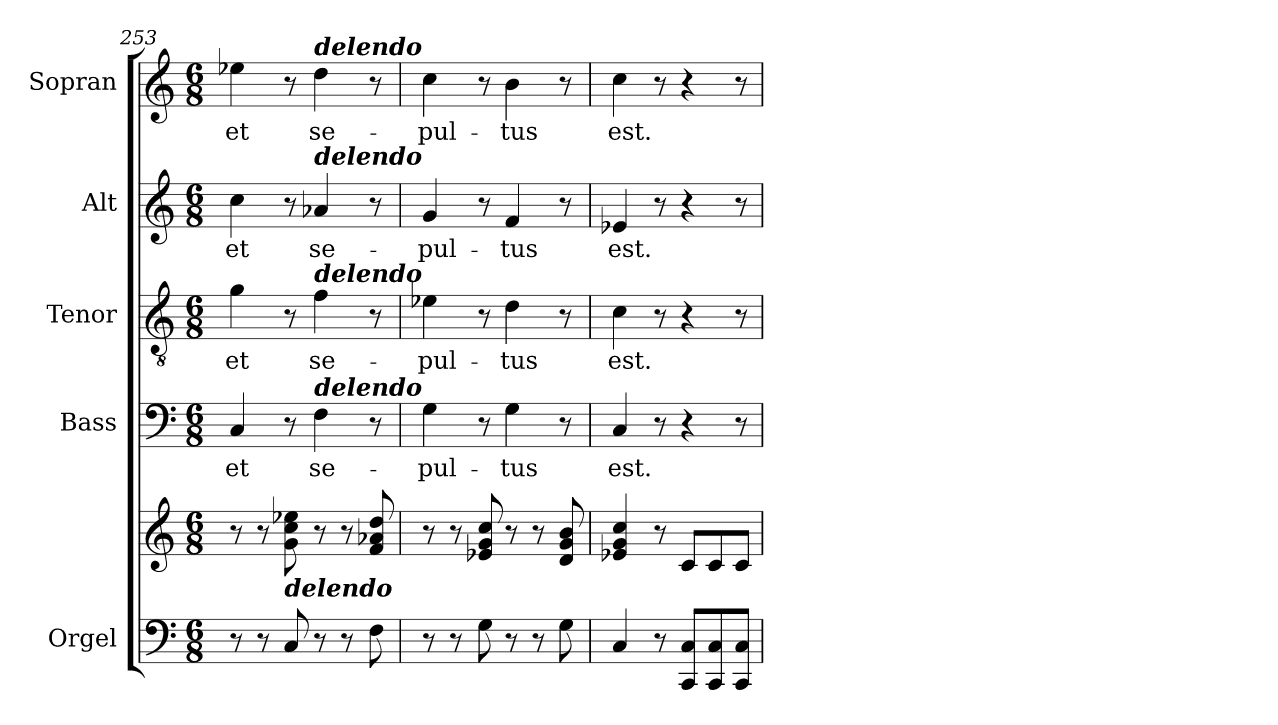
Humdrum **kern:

**kern	**kern	**kern	**text	**kern	**text	**kern	**text	**kern	**text
*part5	*part5	*part4	*part4	*part3	*part3	*part2	*part2	*part1	*part1
*staff6	*staff5	*staff4	*staff4	*staff3	*staff3	*staff2	*staff2	*staff1	*staff1
*I"Orgel	*	*I"Bass	*	*I"Tenor	*	*I"Alt	*	*I"Sopran	*
*I'Org.	*	*I'B.	*	*I'T.	*	*I'A.	*	*I'S.	*
*clefF4	*clefG2	*clefF4	*	*clefGv2	*	*clefG2	*	*clefG2	*
*k[]	*k[]	*k[]	*	*k[]	*	*k[]	*	*k[]	*
*C:	*C:	*C:	*	*C:	*	*C:	*	*C:	*
*M6/8	*M6/8	*M6/8	*	*M6/8	*	*M6/8	*	*M6/8	*
=253	=253	=253	=253	=253	=253	=253	=253	=253	=253
!	!	!	!LO:LY:b	!	!LO:LY:b	!	!LO:LY:b	!	!LO:LY:b
8r	8r	4C/	et	4g\	et	4cc\	et	4ee-X\	et
8r	8r	.	.	.	.	.	.	.	.
!	!LO:TX:b:Bi:t=delendo	!	!	!	!	!	!	!	!
8C/	8g\ 8cc\ 8ee-X\	8r	.	8r	.	8r	.	8r	.
!	!	!	!	!	!	!	!	!LO:TX:a:Bi:t=delendo	!
!	!	!	!	!	!	!LO:TX:a:Bi:t=delendo	!	!	!
!	!	!	!	!LO:TX:a:Bi:t=delendo	!	!	!	!	!
!	!	!LO:TX:a:Bi:t=delendo	!	!	!	!	!	!	!
!	!	!	!LO:LY:b	!	!LO:LY:b	!	!LO:LY:b	!	!LO:LY:b
8r	8r	4F\	se-	4f\	se-	4a-X/	se-	4dd\	se-
8r	8r	.	.	.	.	.	.	.	.
8F\	8f/ 8a-X/ 8dd/	8r	.	8r	.	8r	.	8r	.
=254	=254	=254	=254	=254	=254	=254	=254	=254	=254
!	!	!	!LO:LY:b	!	!LO:LY:b	!	!LO:LY:b	!	!LO:LY:b
8r	8r	4G\	-pul-	4e-X\	-pul-	4g/	-pul-	4cc\	-pul-
8r	8r	.	.	.	.	.	.	.	.
8G\	8e-X/ 8g/ 8cc/	8r	.	8r	.	8r	.	8r	.
!	!	!	!LO:LY:b	!	!LO:LY:b	!	!LO:LY:b	!	!LO:LY:b
8r	8r	4G\	-tus	4d\	-tus	4f/	-tus	4b\	-tus
8r	8r	.	.	.	.	.	.	.	.
8G\	8d/ 8g/ 8b/	8r	.	8r	.	8r	.	8r	.
=255	=255	=255	=255	=255	=255	=255	=255	=255	=255
!	!	!	!LO:LY:b	!	!LO:LY:b	!	!LO:LY:b	!	!LO:LY:b
4C/	4e-X/ 4g/ 4cc/	4C/	est.	4c\	est.	4e-X/	est.	4cc\	est.
8r	8r	8r	.	8r	.	8r	.	8r	.
8CC/ 8C/L	8c/L	4r	.	4r	.	4r	.	4r	.
8CC/ 8C/	8c/	.	.	.	.	.	.	.	.
8CC/ 8C/J	8c/J	8r	.	8r	.	8r	.	8r	.
=	=	=	=	=	=	=	=	=	=
*-	*-	*-	*-	*-	*-	*-	*-	*-	*-
